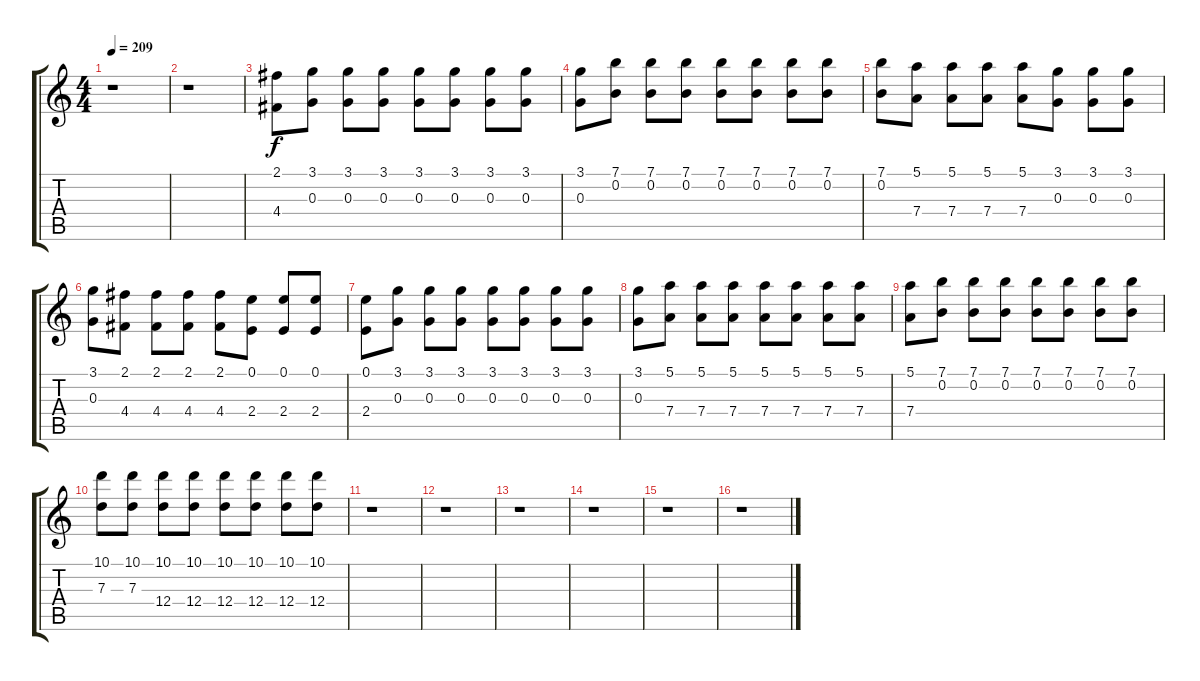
\track "" {instrument distortionguitar}
\staff {score tabs}
\tuning (E4 B3 G3 D3 A2 E2) {hide}
\ts (4 4)
\tempo 209
\clef g2
\ks c
r.1{dy f} |
r.1 |
(2.1 4.4).8 (3.1 0.3).8 (3.1 0.3).8 (3.1 0.3).8 (3.1 0.3).8 (3.1 0.3).8 (3.1 0.3).8 (3.1 0.3).8 |
(3.1 0.3).8 (7.1 0.2).8 (7.1 0.2).8 (7.1 0.2).8 (7.1 0.2).8 (7.1 0.2).8 (7.1 0.2).8 (7.1 0.2).8 |
(7.1 0.2).8 (5.1 7.4).8 (5.1 7.4).8 (5.1 7.4).8 (5.1 7.4).8 (3.1 0.3).8 (3.1 0.3).8 (3.1 0.3).8 |
(3.1 0.3).8 (2.1 4.4).8 (2.1 4.4).8 (2.1 4.4).8 (2.1 4.4).8 (0.1 2.4).8 (0.1 2.4).8 (0.1 2.4).8 |
(0.1 2.4).8 (3.1 0.3).8 (3.1 0.3).8 (3.1 0.3).8 (3.1 0.3).8 (3.1 0.3).8 (3.1 0.3).8 (3.1 0.3).8 |
(3.1 0.3).8 (5.1 7.4).8 (5.1 7.4).8 (5.1 7.4).8 (5.1 7.4).8 (5.1 7.4).8 (5.1 7.4).8 (5.1 7.4).8 |
(5.1 7.4).8 (7.1 0.2).8 (7.1 0.2).8 (7.1 0.2).8 (7.1 0.2).8 (7.1 0.2).8 (7.1 0.2).8 (7.1 0.2).8 |
(10.1 7.3).8 (10.1 7.3).8 (10.1 12.4).8 (10.1 12.4).8 (10.1 12.4).8 (10.1 12.4).8 (10.1 12.4).8 (10.1 12.4).8 |
r.1 |
r.1 |
r.1 |
r.1 |
r.1 |
r.1
